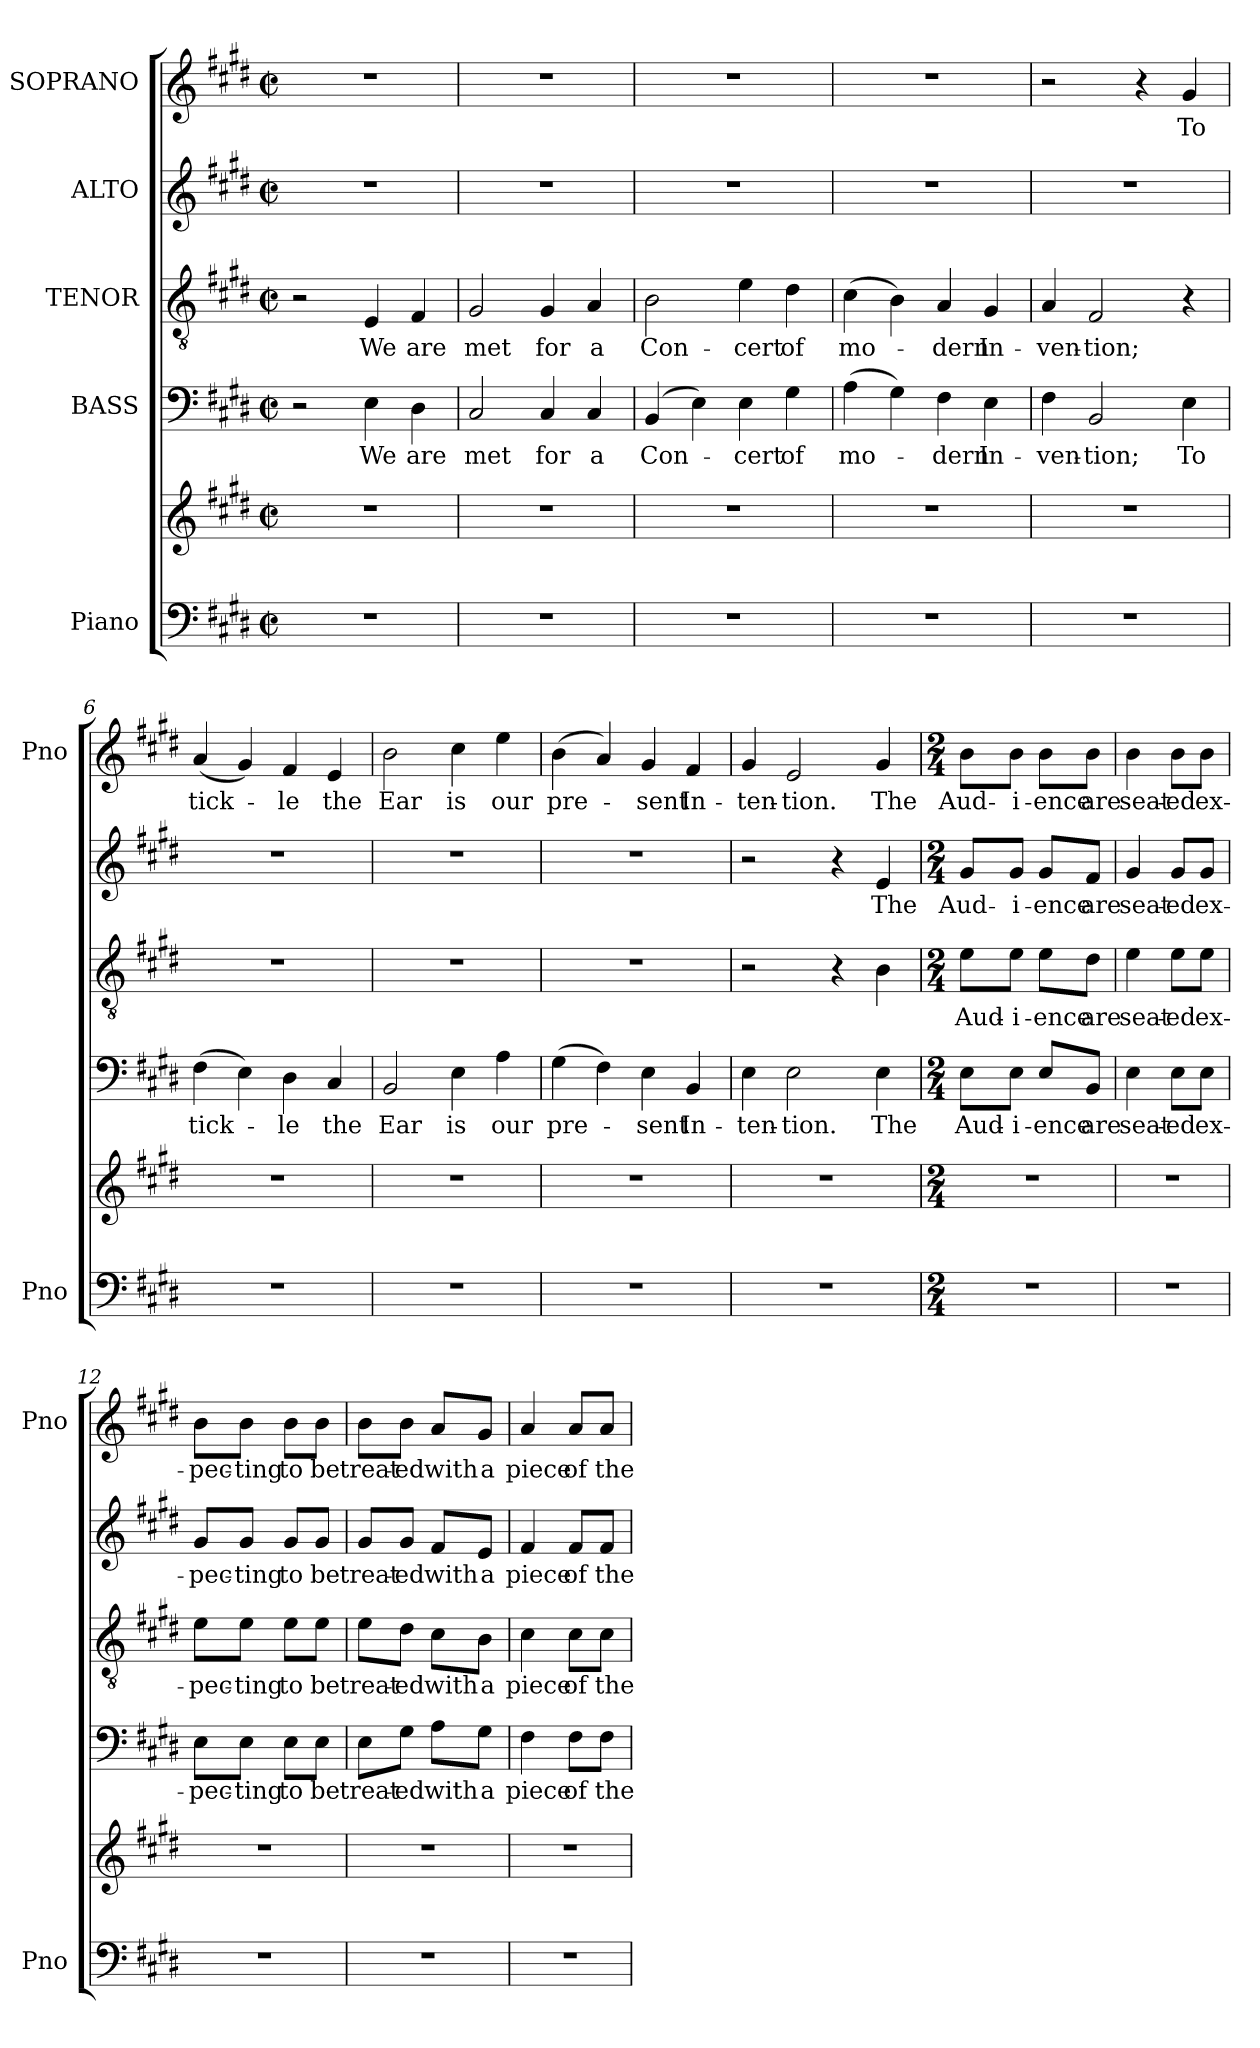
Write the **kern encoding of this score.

**kern	**kern	**kern	**text	**kern	**text	**kern	**text	**kern	**text
*part5	*part5	*part4	*part4	*part3	*part3	*part2	*part2	*part1	*part1
*staff6	*staff5	*staff4	*staff4	*staff3	*staff3	*staff2	*staff2	*staff1	*staff1
*I"Piano	*	*I"BASS	*	*I"TENOR	*	*I"ALTO	*	*I"SOPRANO	*
*I'Pno	*	*	*	*	*	*	*	*I'Pno	*
*clefF4	*clefG2	*clefF4	*	*clefGv2	*	*clefG2	*	*clefG2	*
*k[f#c#g#d#]	*k[f#c#g#d#]	*k[f#c#g#d#]	*	*k[f#c#g#d#]	*	*k[f#c#g#d#]	*	*k[f#c#g#d#]	*
*E:	*E:	*E:	*	*E:	*	*E:	*	*E:	*
*M2/2	*M2/2	*M2/2	*	*M2/2	*	*M2/2	*	*M2/2	*
*met(c|)	*met(c|)	*met(c|)	*	*met(c|)	*	*met(c|)	*	*met(c|)	*
*MM180	*MM180	*MM180	*	*MM180	*	*MM180	*	*MM180	*
=1	=1	=1	=1	=1	=1	=1	=1	=1	=1
1r	1r	2r	.	2r	.	1r	.	1r	.
.	.	4E\	We	4E/	We	.	.	.	.
.	.	4D#\	are	4F#/	are	.	.	.	.
=2	=2	=2	=2	=2	=2	=2	=2	=2	=2
1r	1r	2C#/	met	2G#/	met	1r	.	1r	.
.	.	4C#/	for	4G#/	for	.	.	.	.
.	.	4C#/	a	4A/	a	.	.	.	.
=3	=3	=3	=3	=3	=3	=3	=3	=3	=3
1r	1r	(4BB/	Con-	2B\	Con-	1r	.	1r	.
.	.	4E\)	.	.	.	.	.	.	.
.	.	4E\	-cert	4e\	-cert	.	.	.	.
.	.	4G#\	of	4d#\	of	.	.	.	.
=4	=4	=4	=4	=4	=4	=4	=4	=4	=4
1r	1r	(4A\	mo-	(4c#\	mo-	1r	.	1r	.
.	.	4G#\)	.	4B\)	.	.	.	.	.
.	.	4F#\	-dern	4A/	-dern	.	.	.	.
.	.	4E\	In-	4G#/	In-	.	.	.	.
=5	=5	=5	=5	=5	=5	=5	=5	=5	=5
1r	1r	4F#\	-ven-	4A/	-ven-	1r	.	2r	.
.	.	2BB/	-tion;	2F#/	-tion;	.	.	.	.
.	.	.	.	.	.	.	.	4r	.
.	.	4E\	To	4r	.	.	.	4g#/	To
=6	=6	=6	=6	=6	=6	=6	=6	=6	=6
1r	1r	(4F#\	tick-	1r	.	1r	.	(4a/	tick-
.	.	4E\)	.	.	.	.	.	4g#/)	.
.	.	4D#\	-le	.	.	.	.	4f#/	-le
.	.	4C#/	the	.	.	.	.	4e/	the
!!LO:LB:g=z
=7	=7	=7	=7	=7	=7	=7	=7	=7	=7
1r	1r	2BB/	Ear	1r	.	1r	.	2b\	Ear
.	.	4E\	is	.	.	.	.	4cc#\	is
.	.	4A\	our	.	.	.	.	4ee\	our
=8	=8	=8	=8	=8	=8	=8	=8	=8	=8
1r	1r	(4G#\	pre-	1r	.	1r	.	(4b\	pre-
.	.	4F#\)	.	.	.	.	.	4a/)	.
.	.	4E\	-sent	.	.	.	.	4g#/	-sent
.	.	4BB/	In-	.	.	.	.	4f#/	In-
=9	=9	=9	=9	=9	=9	=9	=9	=9	=9
1r	1r	4E\	-ten-	2r	.	2r	.	4g#/	-ten-
.	.	2E\	-tion.	.	.	.	.	2e/	-tion.
.	.	.	.	4r	.	4r	.	.	.
.	.	4E\	The	4B\	.	4e/	The	4g#/	The
=10	=10	=10	=10	=10	=10	=10	=10	=10	=10
*M2/4	*M2/4	*M2/4	*	*M2/4	*	*M2/4	*	*M2/4	*
2r	2r	8E\L	Aud-	8e\L	Aud-	8g#/L	Aud-	8b\L	Aud-
.	.	8E\J	-i-	8e\J	-i-	8g#/J	-i-	8b\J	-i-
.	.	8E/L	-ence	8e\L	-ence	8g#/L	-ence	8b\L	-ence
.	.	8BB/J	are	8d#\J	are	8f#/J	are	8b\J	are
=11	=11	=11	=11	=11	=11	=11	=11	=11	=11
2r	2r	4E\	seat-	4e\	seat-	4g#/	seat-	4b\	seat-
.	.	8E\L	-ed	8e\L	-ed	8g#/L	-ed	8b\L	-ed
.	.	8E\J	ex-	8e\J	ex-	8g#/J	ex-	8b\J	ex-
=12	=12	=12	=12	=12	=12	=12	=12	=12	=12
2r	2r	8E\L	-pec-	8e\L	-pec-	8g#/L	-pec-	8b\L	-pec-
.	.	8E\J	-ting	8e\J	-ting	8g#/J	-ting	8b\J	-ting
.	.	8E\L	to	8e\L	to	8g#/L	to	8b\L	to
.	.	8E\J	be	8e\J	be	8g#/J	be	8b\J	be
!!LO:LB:g=z
=13	=13	=13	=13	=13	=13	=13	=13	=13	=13
2r	2r	8E\L	treat-	8e\L	treat-	8g#/L	treat-	8b\L	treat-
.	.	8G#\J	-ed	8d#\J	-ed	8g#/J	-ed	8b\J	-ed
.	.	8A\L	with	8c#\L	with	8f#/L	with	8a/L	with
.	.	8G#\J	a	8B\J	a	8e/J	a	8g#/J	a
=14	=14	=14	=14	=14	=14	=14	=14	=14	=14
2r	2r	4F#\	piece	4c#\	piece	4f#/	piece	4a/	piece
.	.	8F#\L	of	8c#\L	of	8f#/L	of	8a/L	of
.	.	8F#\J	the	8c#\J	the	8f#/J	the	8a/J	the
=	=	=	=	=	=	=	=	=	=
*-	*-	*-	*-	*-	*-	*-	*-	*-	*-
